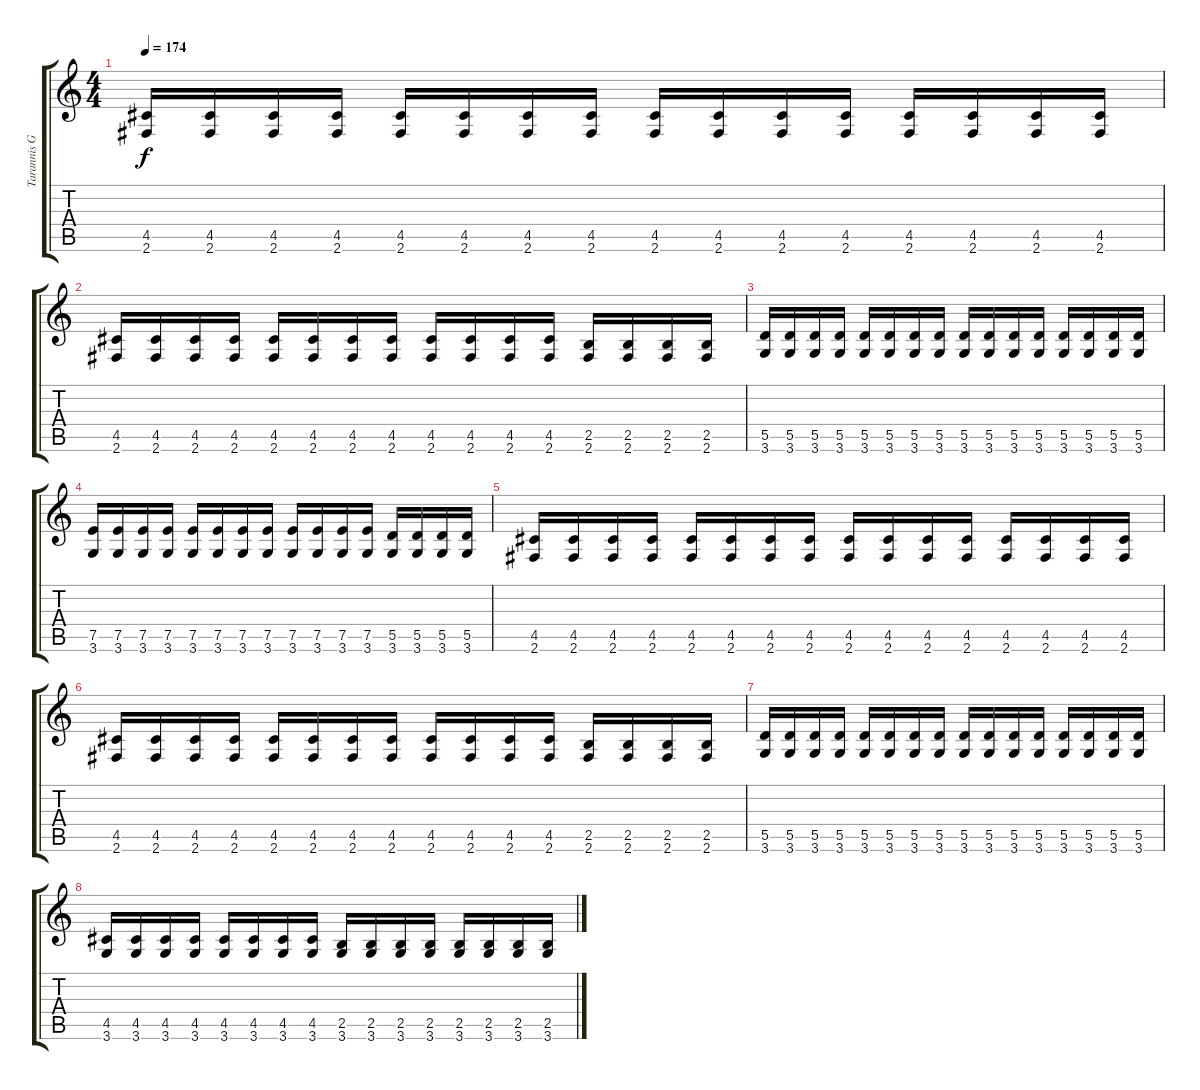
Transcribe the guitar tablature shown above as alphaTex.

\track ("Tarannis Guitar 2" "Tarannis G") {instrument overdrivenguitar}
\staff {score tabs}
\tuning (E4 B3 G3 D3 A2 E2) {hide}
\ts (4 4)
\tempo 174
\clef g2
\ks c
(4.5 2.6).16{dy f instrument overdrivenguitar} (4.5 2.6).16 (4.5 2.6).16 (4.5 2.6).16 (4.5 2.6).16 (4.5 2.6).16 (4.5 2.6).16 (4.5 2.6).16 (4.5 2.6).16 (4.5 2.6).16 (4.5 2.6).16 (4.5 2.6).16 (4.5 2.6).16 (4.5 2.6).16 (4.5 2.6).16 (4.5 2.6).16 |
(4.5 2.6).16 (4.5 2.6).16 (4.5 2.6).16 (4.5 2.6).16 (4.5 2.6).16 (4.5 2.6).16 (4.5 2.6).16 (4.5 2.6).16 (4.5 2.6).16 (4.5 2.6).16 (4.5 2.6).16 (4.5 2.6).16 (2.5 2.6).16 (2.5 2.6).16 (2.5 2.6).16 (2.5 2.6).16 |
(5.5 3.6).16 (5.5 3.6).16 (5.5 3.6).16 (5.5 3.6).16 (5.5 3.6).16 (5.5 3.6).16 (5.5 3.6).16 (5.5 3.6).16 (5.5 3.6).16 (5.5 3.6).16 (5.5 3.6).16 (5.5 3.6).16 (5.5 3.6).16 (5.5 3.6).16 (5.5 3.6).16 (5.5 3.6).16 |
(7.5 3.6).16 (7.5 3.6).16 (7.5 3.6).16 (7.5 3.6).16 (7.5 3.6).16 (7.5 3.6).16 (7.5 3.6).16 (7.5 3.6).16 (7.5 3.6).16 (7.5 3.6).16 (7.5 3.6).16 (7.5 3.6).16 (5.5 3.6).16 (5.5 3.6).16 (5.5 3.6).16 (5.5 3.6).16 |
(4.5 2.6).16 (4.5 2.6).16 (4.5 2.6).16 (4.5 2.6).16 (4.5 2.6).16 (4.5 2.6).16 (4.5 2.6).16 (4.5 2.6).16 (4.5 2.6).16 (4.5 2.6).16 (4.5 2.6).16 (4.5 2.6).16 (4.5 2.6).16 (4.5 2.6).16 (4.5 2.6).16 (4.5 2.6).16 |
(4.5 2.6).16 (4.5 2.6).16 (4.5 2.6).16 (4.5 2.6).16 (4.5 2.6).16 (4.5 2.6).16 (4.5 2.6).16 (4.5 2.6).16 (4.5 2.6).16 (4.5 2.6).16 (4.5 2.6).16 (4.5 2.6).16 (2.5 2.6).16 (2.5 2.6).16 (2.5 2.6).16 (2.5 2.6).16 |
(5.5 3.6).16 (5.5 3.6).16 (5.5 3.6).16 (5.5 3.6).16 (5.5 3.6).16 (5.5 3.6).16 (5.5 3.6).16 (5.5 3.6).16 (5.5 3.6).16 (5.5 3.6).16 (5.5 3.6).16 (5.5 3.6).16 (5.5 3.6).16 (5.5 3.6).16 (5.5 3.6).16 (5.5 3.6).16 |
(4.5 3.6).16 (4.5 3.6).16 (4.5 3.6).16 (4.5 3.6).16 (4.5 3.6).16 (4.5 3.6).16 (4.5 3.6).16 (4.5 3.6).16 (2.5 3.6).16 (2.5 3.6).16 (2.5 3.6).16 (2.5 3.6).16 (2.5 3.6).16 (2.5 3.6).16 (2.5 3.6).16 (2.5 3.6).16
